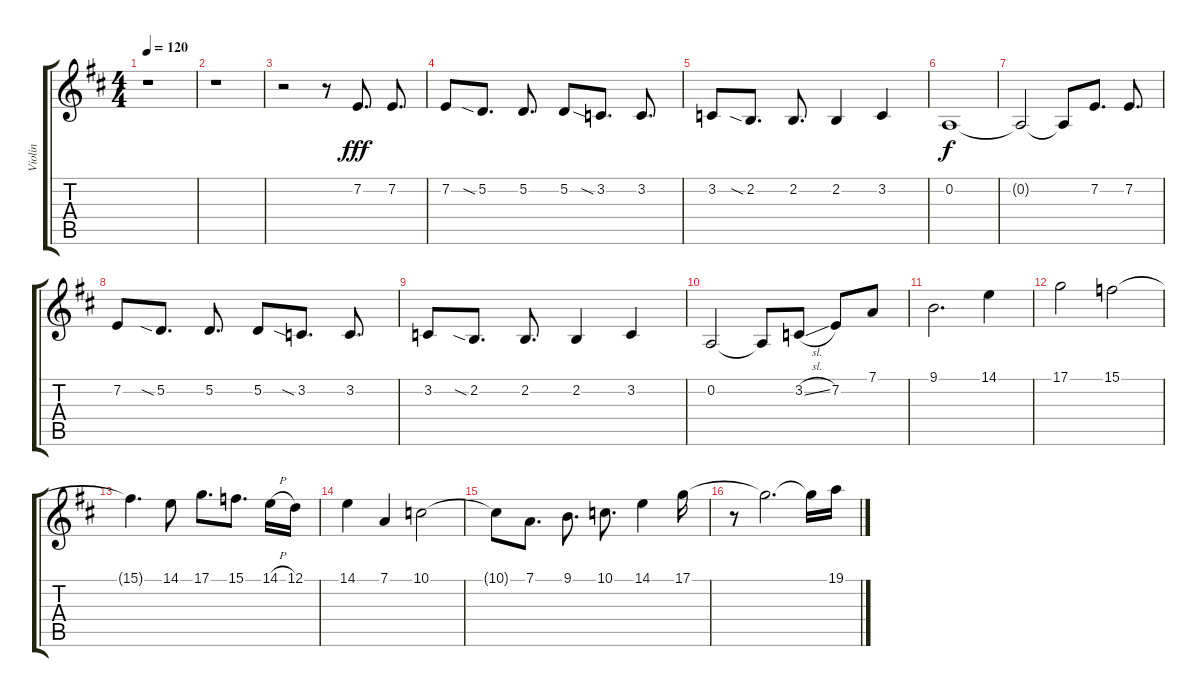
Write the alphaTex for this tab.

\track ("Violin" "Violin") {instrument violin}
\staff {score tabs}
\tuning (D4 A3 F3 C3 G2 D2) {hide}
\ts (4 4)
\tempo 120
\clef g2
\ks d
r.1{dy fff} |
r.1 |
r.2 r.8 7.2.8{d} 7.2.8{d} |
7.2.8 5.2{sia}.8{d} 5.2.8{d} 5.2.8 3.2{sia}.8{d} 3.2.8{d} |
3.2.8 2.2{sia}.8{d} 2.2.8{d} 2.2.4 3.2.4 |
0.2.1{dy f} |
0.2{t}.2 0.2{t}.8 7.2.8{d} 7.2.8{d} |
7.2.8 5.2{sia}.8{d} 5.2.8{d} 5.2.8 3.2{sia}.8{d} 3.2.8{d} |
3.2.8 2.2{sia}.8{d} 2.2.8{d} 2.2.4 3.2.4 |
0.2.2 0.2{t}.8 3.2{sl}.8 7.2.8 7.1.8 |
9.1.2{d} 14.1.4 |
17.1.2 15.1.2 |
15.1{t}.4{d} 14.1.8 17.1.8{d} 15.1.8{d} 14.1{h}.16 12.1.16 |
14.1.4 7.1.4 10.1.2 |
10.1{t}.8 7.1.8{d} 9.1.8{d} 10.1.8{d} 14.1.4 17.1.16 |
r.8 17.1{t}.2{d} 17.1{t}.16 19.1.16
